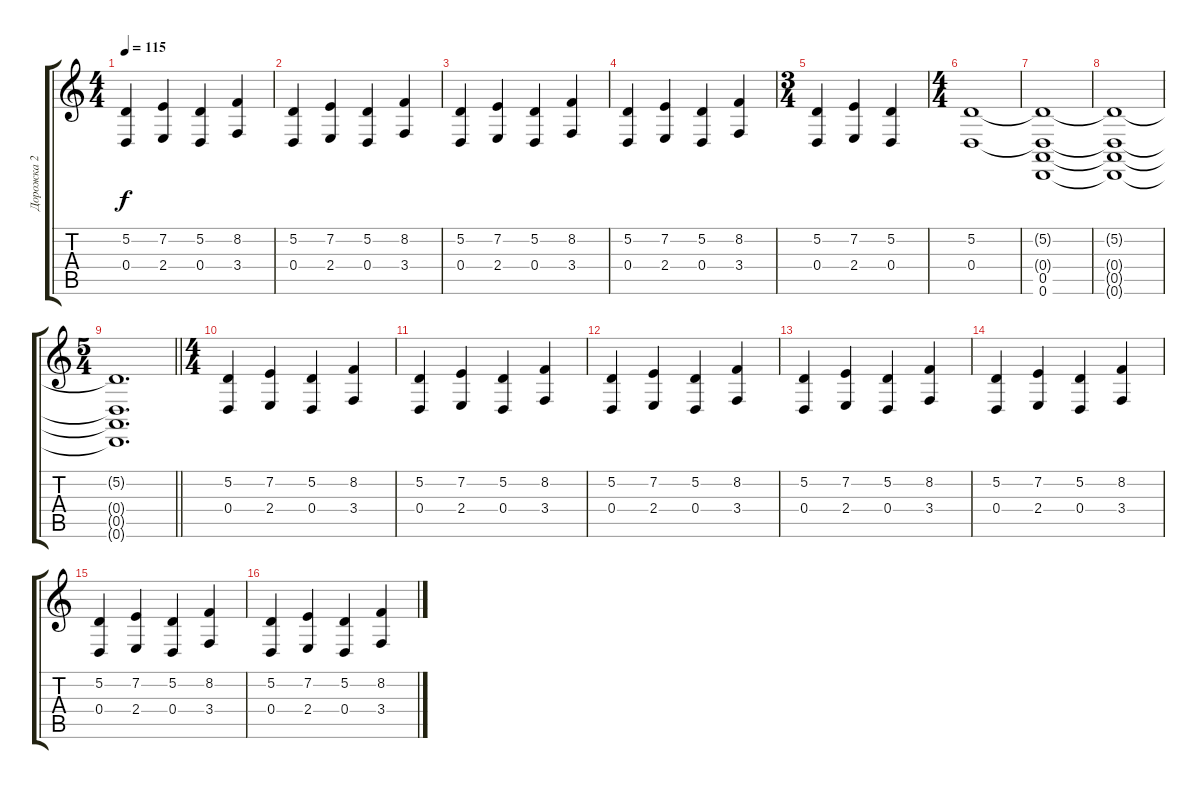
\track ("Дорожка 2" "Дорожка 2") {instrument stringensemble2}
\staff {score tabs}
\tuning (D4 A3 F3 D3 A2 D2) {hide}
\ts (4 4)
\tempo 115
\clef g2
\ks c
(5.2 0.4).4{dy f} (7.2 2.4).4 (5.2 0.4).4 (8.2 3.4).4 |
(5.2 0.4).4 (7.2 2.4).4 (5.2 0.4).4 (8.2 3.4).4 |
(5.2 0.4).4 (7.2 2.4).4 (5.2 0.4).4 (8.2 3.4).4 |
(5.2 0.4).4 (7.2 2.4).4 (5.2 0.4).4 (8.2 3.4).4 |
\ts (3 4)
(5.2 0.4).4 (7.2 2.4).4 (5.2 0.4).4 |
\ts (4 4)
(5.2 0.4).1 |
(5.2{t} 0.4{t} 0.5 0.6).1 |
(5.2{t} 0.4{t} 0.5{t} 0.6{t}).1 |
\ts (5 4)
\barLineRight lightlight
(5.2{t} 0.4{t} 0.5{t} 0.6{t}).1{d} |
\ts (4 4)
(5.2 0.4).4 (7.2 2.4).4 (5.2 0.4).4 (8.2 3.4).4 |
(5.2 0.4).4 (7.2 2.4).4 (5.2 0.4).4 (8.2 3.4).4 |
(5.2 0.4).4 (7.2 2.4).4 (5.2 0.4).4 (8.2 3.4).4 |
(5.2 0.4).4 (7.2 2.4).4 (5.2 0.4).4 (8.2 3.4).4 |
(5.2 0.4).4 (7.2 2.4).4 (5.2 0.4).4 (8.2 3.4).4 |
(5.2 0.4).4 (7.2 2.4).4 (5.2 0.4).4 (8.2 3.4).4 |
(5.2 0.4).4 (7.2 2.4).4 (5.2 0.4).4 (8.2 3.4).4
